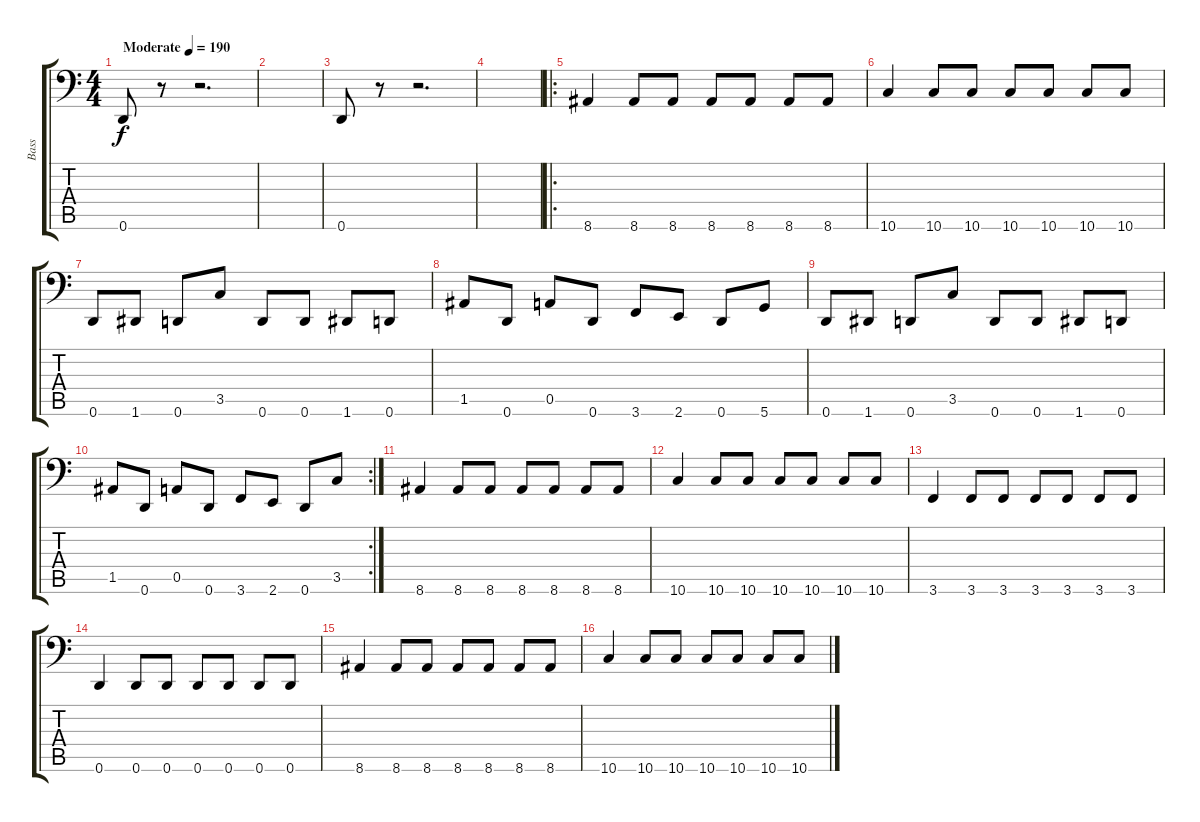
\track ("Bass" "Bass") {instrument electricbasspick}
\staff {score tabs}
\tuning (E3 B2 G2 D2 A1 D1) {hide}
\ts (4 4)
\tempo (190 "Moderate")
\clef f4
\ks c
0.6.8{dy f instrument electricbasspick} r.8 r.2{d} |
|
0.6.8 r.8 r.2{d} |
|
\ro
8.6.4 8.6.8 8.6.8 8.6.8 8.6.8 8.6.8 8.6.8 |
10.6.4 10.6.8 10.6.8 10.6.8 10.6.8 10.6.8 10.6.8 |
0.6.8 1.6.8 0.6.8 3.5.8 0.6.8 0.6.8 1.6.8 0.6.8 |
1.5.8 0.6.8 0.5.8 0.6.8 3.6.8 2.6.8 0.6.8 5.6.8 |
0.6.8 1.6.8 0.6.8 3.5.8 0.6.8 0.6.8 1.6.8 0.6.8 |
\rc 2
1.5.8 0.6.8 0.5.8 0.6.8 3.6.8 2.6.8 0.6.8 3.5.8 |
8.6.4 8.6.8 8.6.8 8.6.8 8.6.8 8.6.8 8.6.8 |
10.6.4 10.6.8 10.6.8 10.6.8 10.6.8 10.6.8 10.6.8 |
3.6.4 3.6.8 3.6.8 3.6.8 3.6.8 3.6.8 3.6.8 |
0.6.4 0.6.8 0.6.8 0.6.8 0.6.8 0.6.8 0.6.8 |
8.6.4 8.6.8 8.6.8 8.6.8 8.6.8 8.6.8 8.6.8 |
10.6.4 10.6.8 10.6.8 10.6.8 10.6.8 10.6.8 10.6.8
